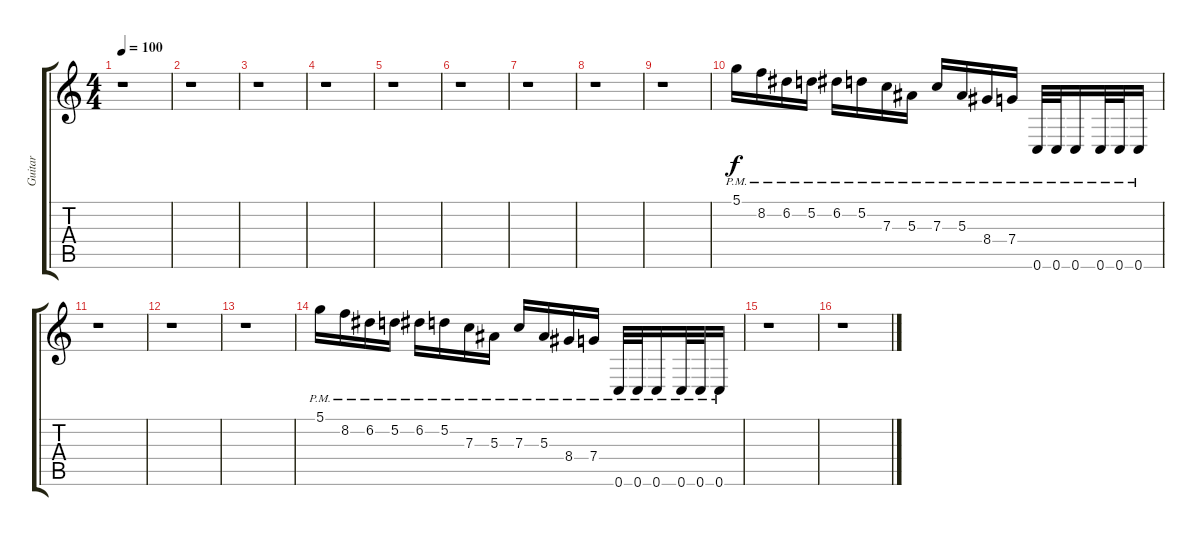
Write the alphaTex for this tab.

\track ("Guitar" "Guitar") {instrument distortionguitar}
\staff {score tabs}
\tuning (D4 A3 F3 C3 G2 C2) {hide}
\ts (4 4)
\tempo 100
\clef g2
\ks c
r.1{dy f} |
r.1 |
r.1 |
r.1 |
r.1 |
r.1 |
r.1 |
r.1 |
r.1 |
5.1{pm}.16 8.2{pm}.16 6.2{pm}.16 5.2{pm}.16 6.2{pm}.16 5.2{pm}.16 7.3{pm}.16 5.3{pm}.16 7.3{pm}.16 5.3{pm}.16 8.4{pm}.16 7.4{pm}.16 0.6{pm}.32 0.6{pm}.32 0.6{pm}.16 0.6{pm}.32 0.6{pm}.32 0.6{pm}.16 |
r.1 |
r.1 |
r.1 |
5.1{pm}.16 8.2{pm}.16 6.2{pm}.16 5.2{pm}.16 6.2{pm}.16 5.2{pm}.16 7.3{pm}.16 5.3{pm}.16 7.3{pm}.16 5.3{pm}.16 8.4{pm}.16 7.4{pm}.16 0.6{pm}.32 0.6{pm}.32 0.6{pm}.16 0.6{pm}.32 0.6{pm}.32 0.6{pm}.16 |
r.1 |
r.1
